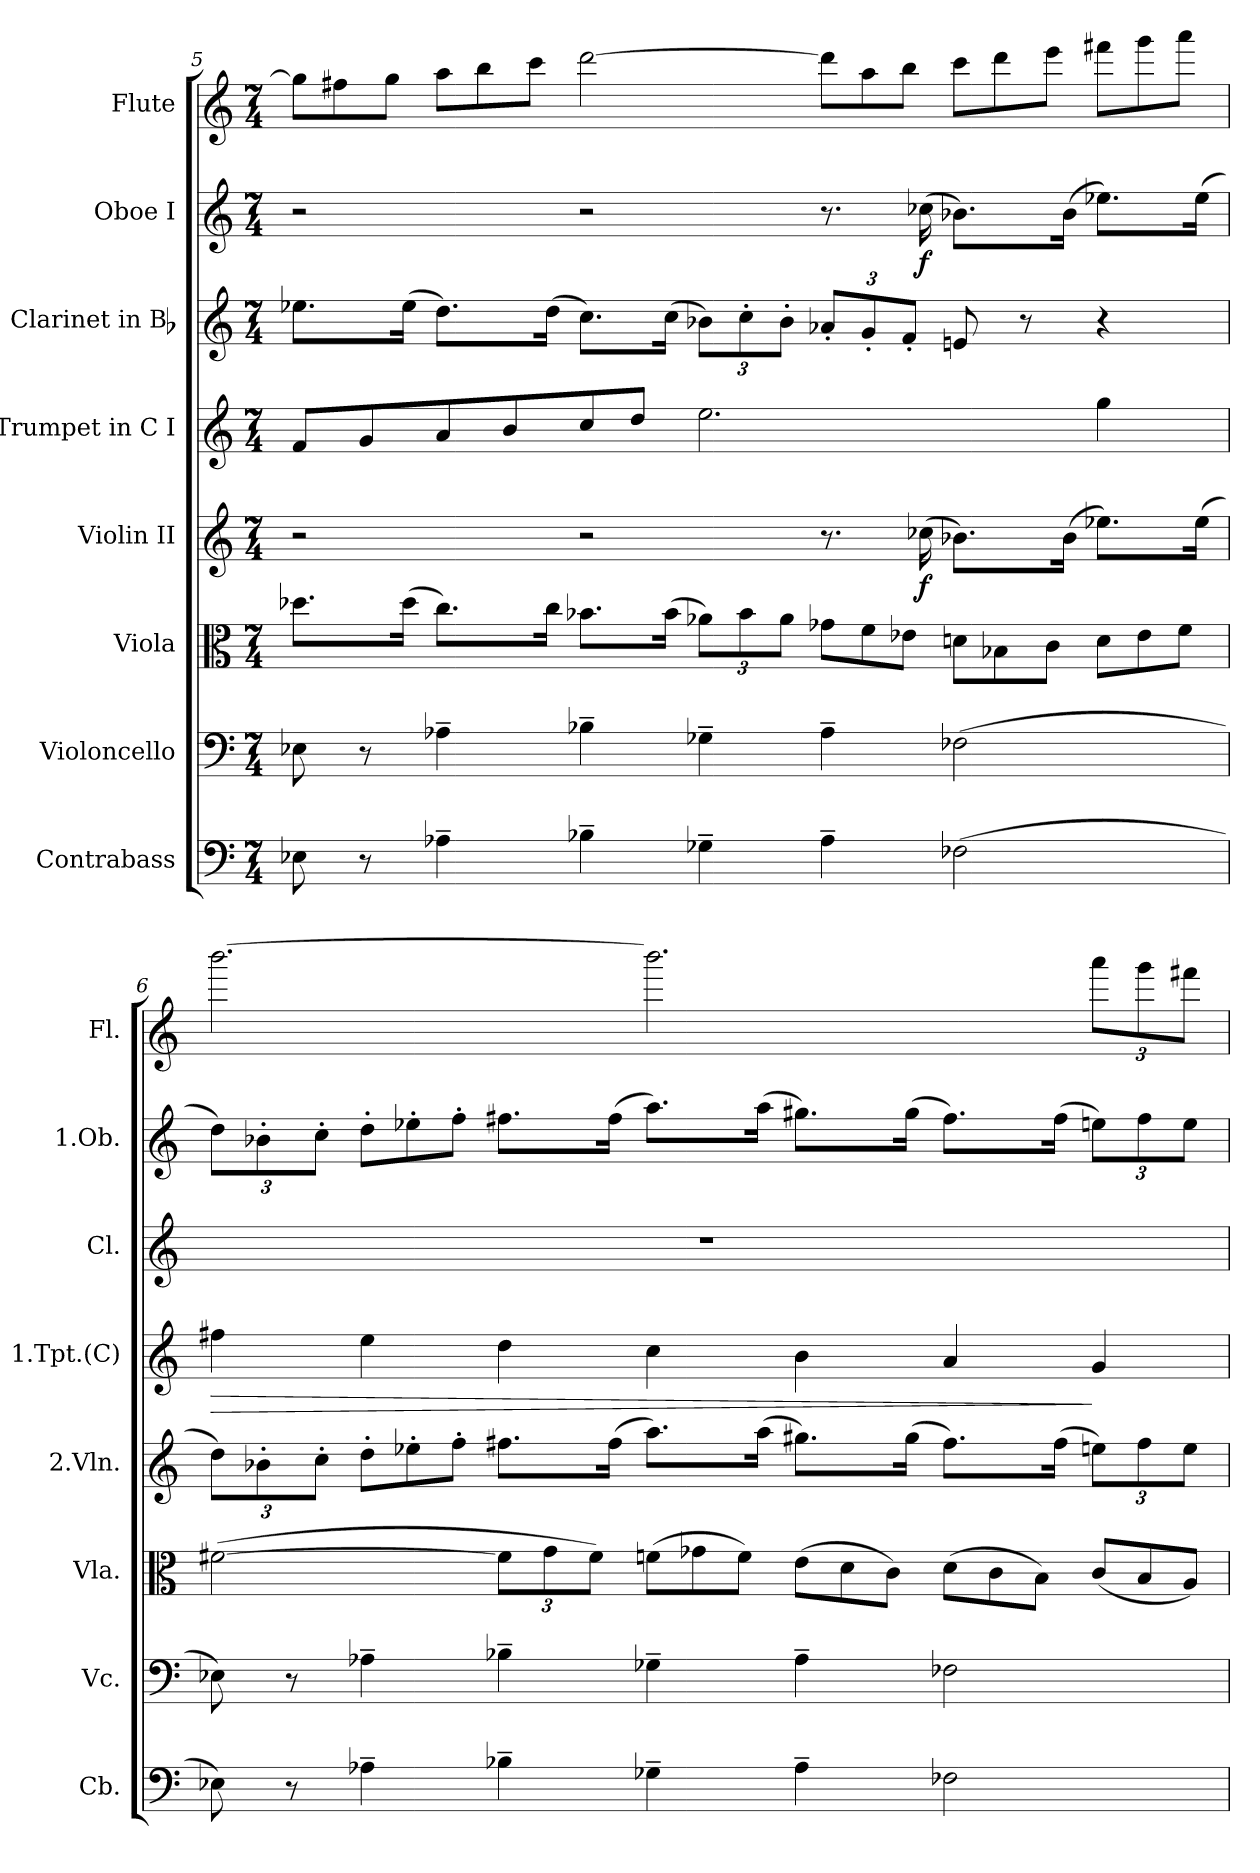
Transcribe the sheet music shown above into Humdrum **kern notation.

**kern	**kern	**kern	**kern	**dynam	**kern	**dynam	**kern	**kern	**dynam	**kern
*part8	*part7	*part6	*part5	*part5	*part4	*part4	*part3	*part2	*part2	*part1
*staff8	*staff7	*staff6	*staff5	*staff5	*staff4	*staff4	*staff3	*staff2	*staff2	*staff1
*I"Contrabass	*I"Violoncello	*I"Viola	*I"Violin II	*	*I"Trumpet in C I	*	*I"Clarinet in Bb	*I"Oboe I	*	*I"Flute
*I'Cb.	*I'Vc.	*I'Vla.	*I'2.Vln.	*	*I'1.Tpt.(C)	*	*I'Cl.	*I'1.Ob.	*	*I'Fl.
*clefF4	*clefF4	*clefC3	*clefG2	*	*clefG2	*	*clefG2	*clefG2	*	*clefG2
*ITrd7c12	*	*	*	*	*	*	*ITrd1c2	*	*	*
*k[]	*k[]	*k[]	*k[]	*	*k[]	*	*k[b-e-]	*k[]	*	*k[]
*M7/4	*M7/4	*M7/4	*M7/4	*	*M7/4	*	*M7/4	*M7/4	*	*M7/4
*	*	*	*	*	*	*	*	*	*	*Xtuplet
=5	=5	=5	=5	=5	=5	=5	=5	=5	=5	=5
8EE-X	8E-X	8.dd-XL	2r	.	8fL	.	8.dd-XL	2r	.	12ggL]
.	.	.	.	.	.	.	.	.	.	12ff#X
8r	8r	.	.	.	8g	.	.	.	.	.
.	.	.	.	.	.	.	.	.	.	12ggJ
.	.	(16dd-Jk	.	.	.	.	(16dd-Jk	.	.	.
4AA-X~	4A-X~	8.ccL)	.	.	8a	.	8.ccL)	.	.	12aaL
.	.	.	.	.	.	.	.	.	.	12bb
.	.	.	.	.	8b	.	.	.	.	.
.	.	.	.	.	.	.	.	.	.	12cccJ
.	.	16ccJk	.	.	.	.	(16ccJk	.	.	.
4BB-X~	4B-X~	8.b-XL	2r	.	8cc	.	8.b-L)	2r	.	[2ddd
.	.	.	.	.	8ddJ	.	.	.	.	.
.	.	(16b-Jk	.	.	.	.	(16b-Jk	.	.	.
4GG-X~	4G-X~	12a-XL)	.	.	2.ee	.	12a-XL)	.	.	.
.	.	12b-	.	.	.	.	12b-'	.	.	.
.	.	12a-J	.	.	.	.	12a-'J	.	.	.
*	*	*Xtuplet	*	*	*	*	*	*	*	*
4AA-~	4A-~	12g-XL	8.r	.	.	.	12g-X'L	8.r	.	12dddL]
.	.	12f	.	.	.	.	12f'	.	.	12aa
.	.	12e-XJ	.	.	.	.	12e-'J	.	.	12bbJ
.	.	.	(16cc-X	f	.	.	.	(16cc-X	f	.
(2FF-X	(2F-X	12dnL	8.b-XL)	.	.	.	8dn	8.b-XL)	.	12cccL
.	.	12B-X	.	.	.	.	.	.	.	12ddd
.	.	.	.	.	.	.	8r	.	.	.
.	.	12cJ	.	.	.	.	.	.	.	12eeeJ
.	.	.	(16b-Jk	.	.	.	.	(16b-Jk	.	.
.	.	12dL	8.ee-XL)	.	4ggi	.	4r	8.ee-XL)	.	12fff#XL
.	.	12e-	.	.	.	.	.	.	.	12ggg
.	.	12fJ	.	.	.	.	.	.	.	12aaaJ
.	.	.	(16ee-Jk	.	.	.	.	(16ee-Jk	.	.
=6	=6	=6	=6	=6	=6	=6	=6	=6	=6	=6
!	!	!	!	!	!	!LO:HP:b	!	!	!	!
8EE-X)	8E-X)	([2f#X	12ddL)	.	4ff#X	>	4%7r	12ddL)	.	[2.bbb
.	.	.	12b-X'	.	.	.	.	12b-X'	.	.
8r	8r	.	.	.	.	.	.	.	.	.
.	.	.	12cc'J	.	.	.	.	12cc'J	.	.
*	*	*	*Xtuplet	*	*	*	*	*Xtuplet	*	*
4AA-X~	4A-X~	.	12dd'L	.	4ee	.	.	12dd'L	.	.
.	.	.	12ee-X'	.	.	.	.	12ee-X'	.	.
.	.	.	12ff'J	.	.	.	.	12ff'J	.	.
*	*	*tuplet	*	*	*	*	*	*	*	*
4BB-X~	4B-X~	12f#L]	8.ff#XL	.	4dd	.	.	8.ff#XL	.	.
.	.	12g	.	.	.	.	.	.	.	.
.	.	12f#J)	.	.	.	.	.	.	.	.
.	.	.	(16ff#Jk	.	.	.	.	(16ff#Jk	.	.
*	*	*Xtuplet	*	*	*	*	*	*	*	*
4GG-X~	4G-X~	(12fnL	8.aaL)	.	4cc	.	.	8.aaL)	.	2.bbb]
.	.	12g-X	.	.	.	.	.	.	.	.
.	.	12fJ)	.	.	.	.	.	.	.	.
.	.	.	(16aaJk	.	.	.	.	(16aaJk	.	.
4AA-~	4A-~	(12eL	8.gg#XL)	.	4b	.	.	8.gg#XL)	.	.
.	.	12d	.	.	.	.	.	.	.	.
.	.	12cJ)	.	.	.	.	.	.	.	.
.	.	.	(16gg#Jk	.	.	.	.	(16gg#Jk	.	.
2FF-Xi	2F-Xi	(12dL	8.ff#L)	.	4a	.	.	8.ff#L)	.	.
.	.	12c	.	.	.	.	.	.	.	.
.	.	12BJ)	.	.	.	.	.	.	.	.
.	.	.	(16ff#Jk	.	.	.	.	(16ff#Jk	.	.
*	*	*	*tuplet	*	*	*	*	*tuplet	*	*tuplet
.	.	(12cL	12eenL)	.	4g	]	.	12eenL)	.	12aaaL
.	.	12B	12ff#	.	.	.	.	12ff#	.	12ggg
.	.	12AJ)	12eeJ	.	.	.	.	12eeJ	.	12fff#XJ
=	=	=	=	=	=	=	=	=	=	=
*-	*-	*-	*-	*-	*-	*-	*-	*-	*-	*-
